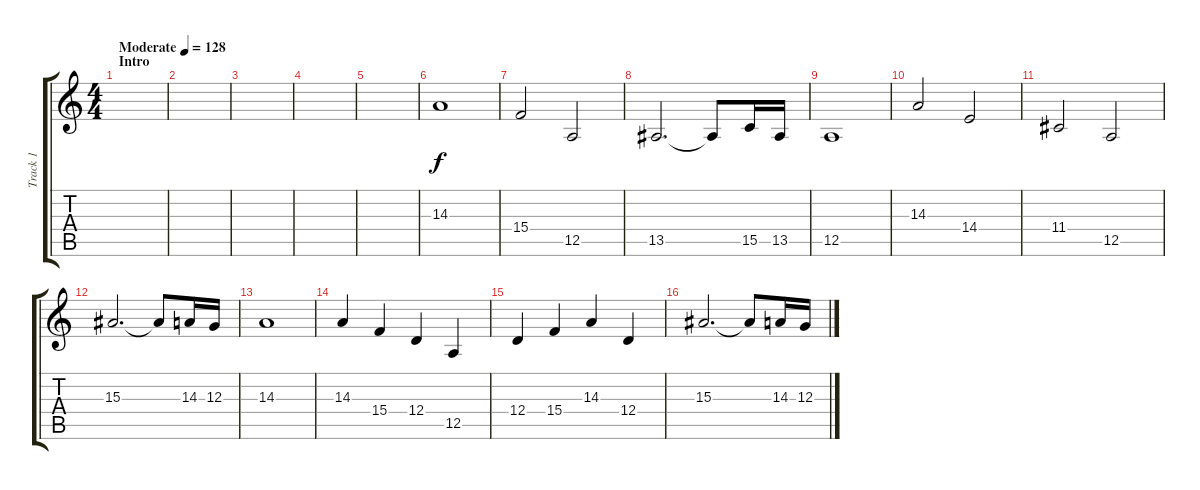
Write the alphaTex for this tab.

\track ("Track 1" "Track 1") {instrument pad3polysynth}
\staff {score tabs}
\tuning (E4 B3 G3 D3 A2 D2) {hide}
\ts (4 4)
\section ("" "Intro")
\tempo (128 "Moderate")
\clef g2
\ks c
|
|
|
|
|
14.3.1 |
15.4.2 12.5.2 |
13.5.2{d} 13.5{t}.8 15.5.16 13.5.16 |
12.5.1 |
14.3.2 14.4.2 |
11.4.2 12.5.2 |
15.3.2{d} 15.3{t}.8 14.3.16 12.3.16 |
14.3.1 |
14.3.4 15.4.4 12.4.4 12.5.4 |
12.4.4 15.4.4 14.3.4 12.4.4 |
15.3.2{d} 15.3{t}.8 14.3.16 12.3.16
